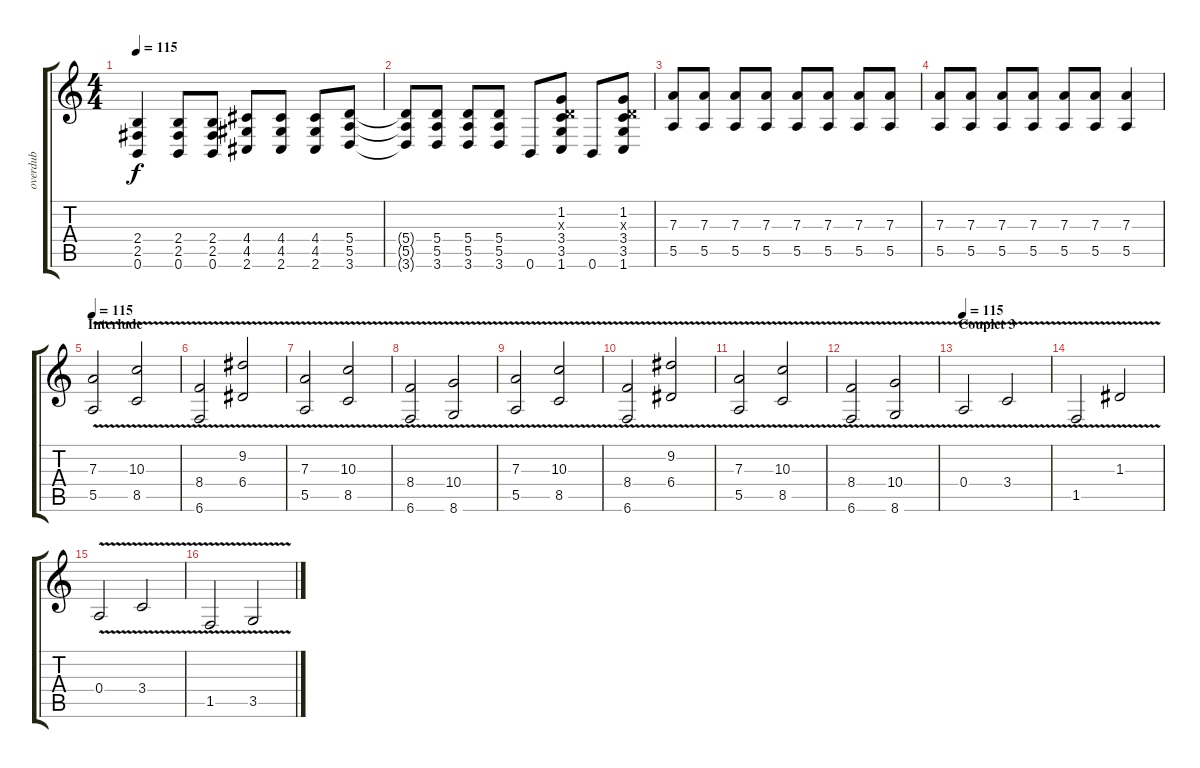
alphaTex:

\track ("overdub" "overdub") {instrument overdrivenguitar}
\staff {score tabs}
\tuning (B3 Gb3 D3 A2 E2 B1) {hide}
\ts (4 4)
\tempo 115
\clef g2
\ks c
(2.4 2.5 0.6).4{dy f} (2.4 2.5 0.6).8 (2.4 2.5 0.6).8 (4.4 4.5 2.6).8 (4.4 4.5 2.6).8 (4.4 4.5 2.6).8 (5.4 5.5 3.6).8 |
(5.4{t} 5.5{t} 3.6{t}).8 (5.4 5.5 3.6).8 (5.4 5.5 3.6).8 (5.4 5.5 3.6).8 0.6.8 (1.2 0.3{x} 3.4 3.5 1.6).8 0.6.8 (1.2 0.3{x} 3.4 3.5 1.6).8 |
\section ("" "")
(7.3 5.5).8{volume 12 balance 12 instrument overdrivenguitar} (7.3 5.5).8 (7.3 5.5).8 (7.3 5.5).8 (7.3 5.5).8 (7.3 5.5).8 (7.3 5.5).8 (7.3 5.5).8 |
(7.3 5.5).8 (7.3 5.5).8 (7.3 5.5).8 (7.3 5.5).8 (7.3 5.5).8 (7.3 5.5).8 (7.3 5.5).4 |
\section ("" "Interlude")
\tempo 115
(7.3{v} 5.5{v}).2{volume 12 balance 12 instrument overdrivenguitar} (10.3{v} 8.5{v}).2 |
(8.4{v} 6.6{v}).2 (9.2{v} 6.4{v}).2 |
(7.3{v} 5.5{v}).2 (10.3{v} 8.5{v}).2 |
(8.4{v} 6.6{v}).2 (10.4{v} 8.6{v}).2 |
(7.3{v} 5.5{v}).2{volume 12 balance 12 instrument overdrivenguitar} (10.3{v} 8.5{v}).2 |
(8.4{v} 6.6{v}).2 (9.2{v} 6.4{v}).2 |
(7.3{v} 5.5{v}).2 (10.3{v} 8.5{v}).2 |
(8.4{v} 6.6{v}).2 (10.4{v} 8.6{v}).2 |
\section ("" "Couplet 3")
\tempo 115
0.4{v}.2{volume 12 balance 12 instrument overdrivenguitar} 3.4{v}.2 |
1.5{v}.2 1.3{v}.2 |
0.4{v}.2 3.4{v}.2 |
1.5{v}.2 3.5{v}.2
